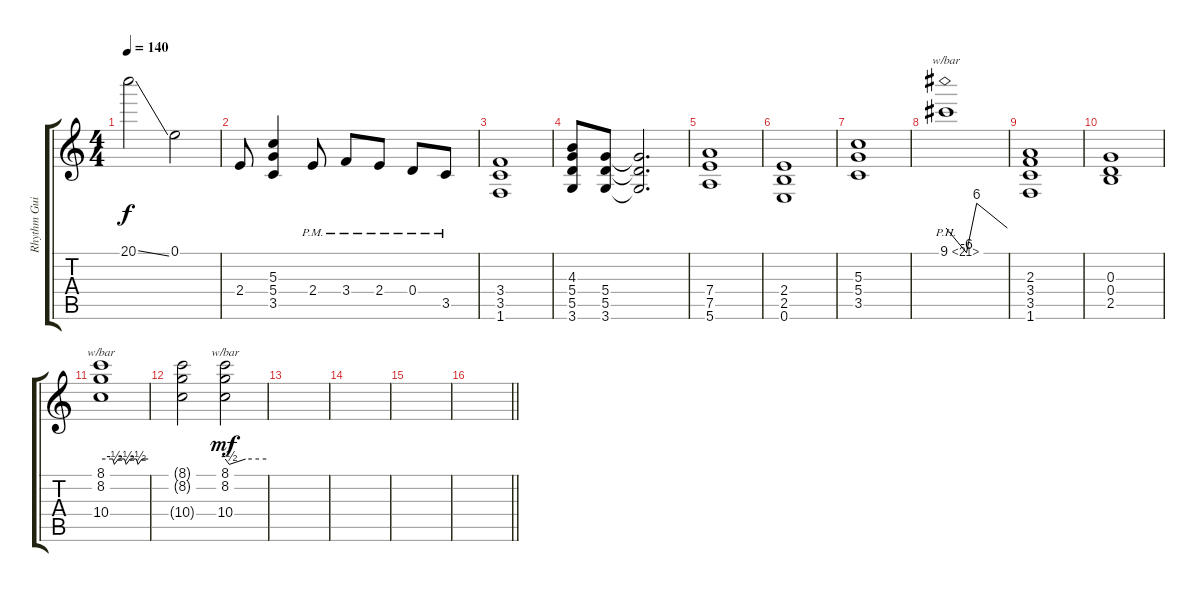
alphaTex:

\track ("Rhythm Guitar (Maxime Callau)" "Rhythm Gui") {instrument distortionguitar}
\staff {score tabs}
\tuning (E4 B3 G3 D3 A2 E2) {hide}
\ts (4 4)
\tempo 140
\clef g2
\ks c
20.1{ss}.2{dy f} 0.1.2 |
2.4.8 (5.3 5.4 3.5).4 2.4{pm}.8 3.4{pm}.8 2.4{pm}.8 0.4{pm}.8 3.5{pm}.8 |
(3.4 3.5 1.6).1 |
(4.3 5.4 5.5 3.6).8 (5.4 5.5 3.6).8 (5.4{t} 5.5{t} 3.6{t}).2{d} |
(7.4 7.5 5.6).1 |
(2.4 2.5 0.6).1 |
(5.3 5.4 3.5).1 |
9.1{ph 12}.1{tbe (custom default 0 0 20 -24 30 24 60 0)} |
(2.3 3.4 3.5 1.6).1 |
(0.3 0.4 2.5).1 |
(8.1 8.2 10.4).1{tbe (custom default 0 0 15 0 17 -2 22 0 30 0 32 -2 37 0 45 0 47 -2 52 0 60 0)} |
(8.1{t} 8.2{t} 10.4{t}).2 (8.1 8.2 10.4).2{tbe (custom default 0 0 6 -2 30 0 60 0) dy mf} |
|
|
|
\barLineRight lightlight
